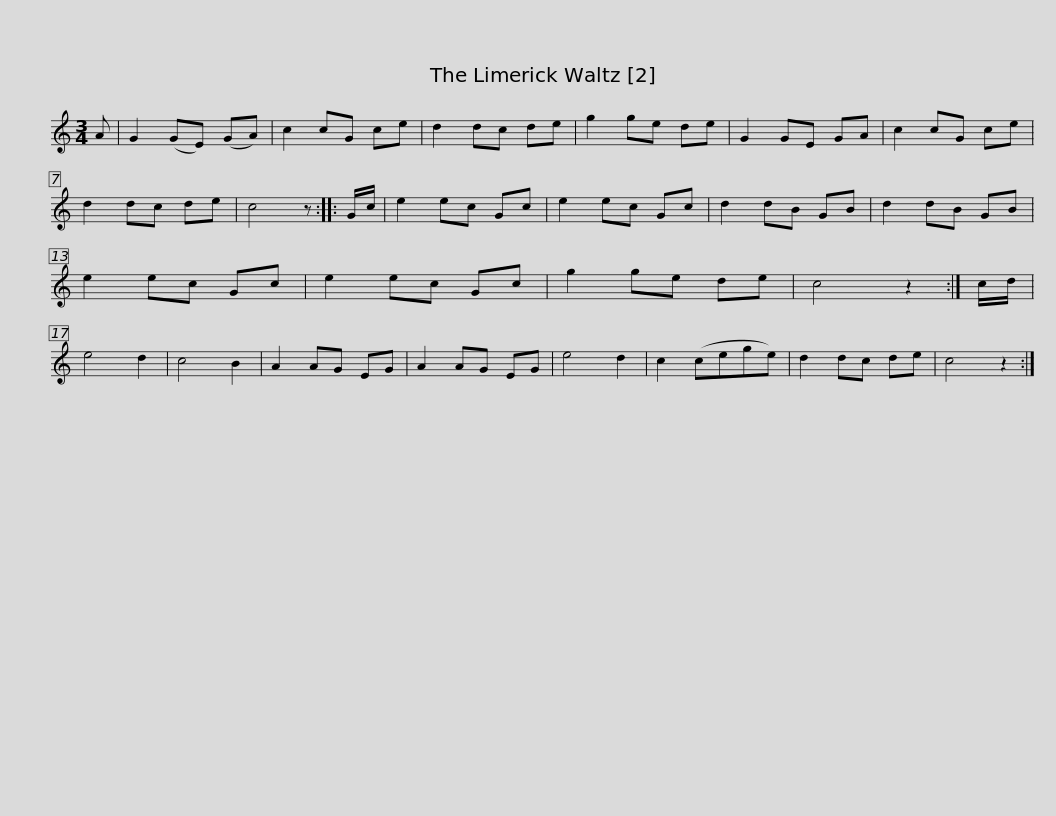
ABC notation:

X:1
L:1/8
M:3/4
I:linebreak $
K:C
V:1 treble
V:1
 A | G2 (GE) (GA) | c2 cG ce | d2 dc de | g2 ge de | %5
 G2 GE GA | c2 cG ce | d2 dc de | c4 z :: G/c/ |$ %10
 e2 ec Gc | e2 ec Gc | d2 dB GB | d2 dB GB | e2 ec Gc | %15
 e2 ec Gc | g2 ge de | c4 z2 :| c/d/ | e4 d2 | %20
 c4 B2 |$ A2 AG EG | A2 AG EG | e4 d2 | c2 (cege) | %25
 d2 dc de | c4 z2 :| %27
